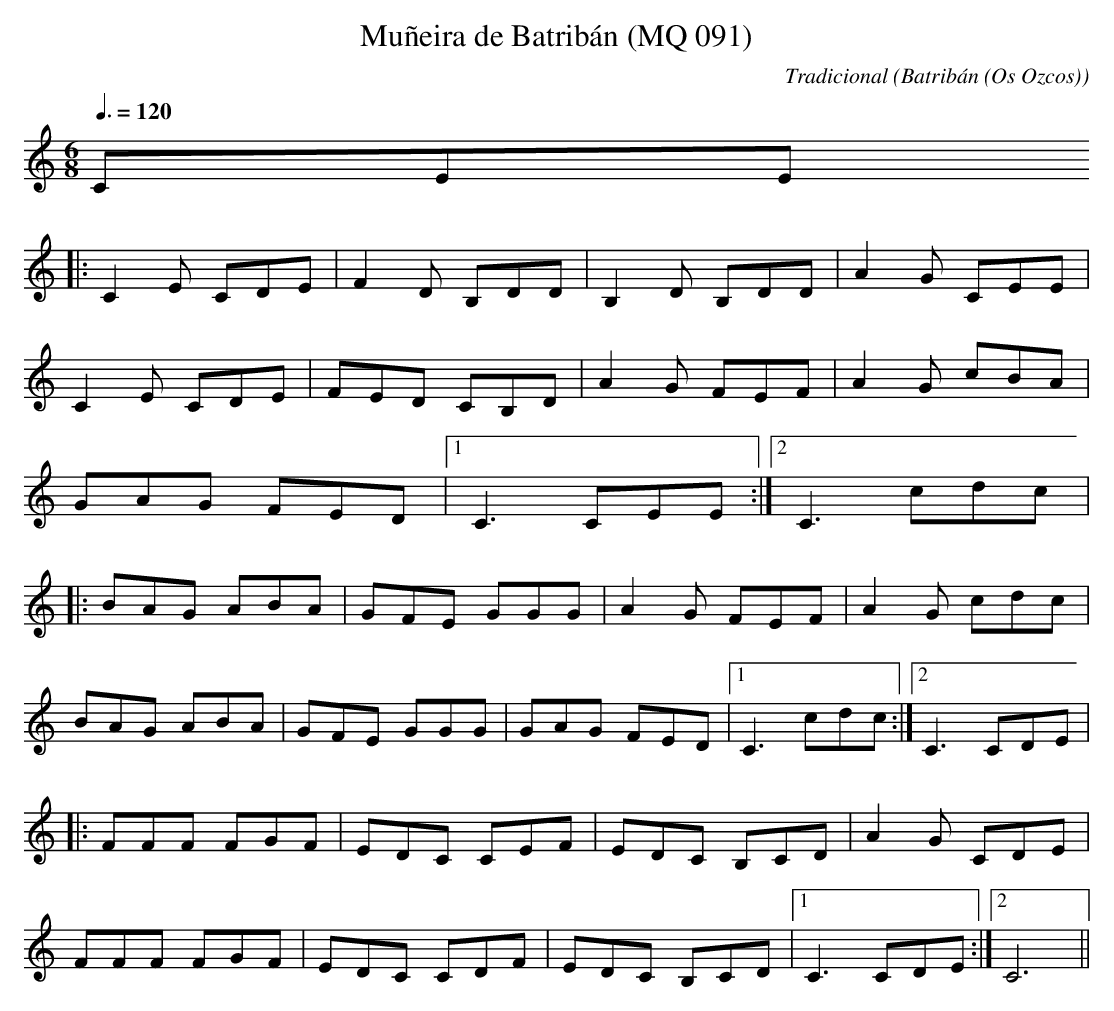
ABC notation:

X:1
T:Muñeira de Batribán (MQ 091)
C:Tradicional
O:Batribán (Os Ozcos)
M:6/8
L:1/8
Q:3/8=120
K:C
CEE
|: C2 E CDE|F2 D B,DD|B,2 D B,DD|A2 G CEE|
C2 E CDE|FED CB,D|A2 G FEF|A2 G cBA|
GAG FED|[1 C3 CEE :|[2 C3 cdc|
|: BAG ABA|GFE GGG|A2 G FEF|A2 G cdc|
BAG ABA|GFE GGG|GAG FED|[1 C3 cdc :|[2 C3 CDE|
|: FFF FGF|EDC CEF|EDC B,CD|A2 G CDE|
FFF FGF|EDC CDF|EDC B,CD|[1 C3 CDE :|[2 C6||
